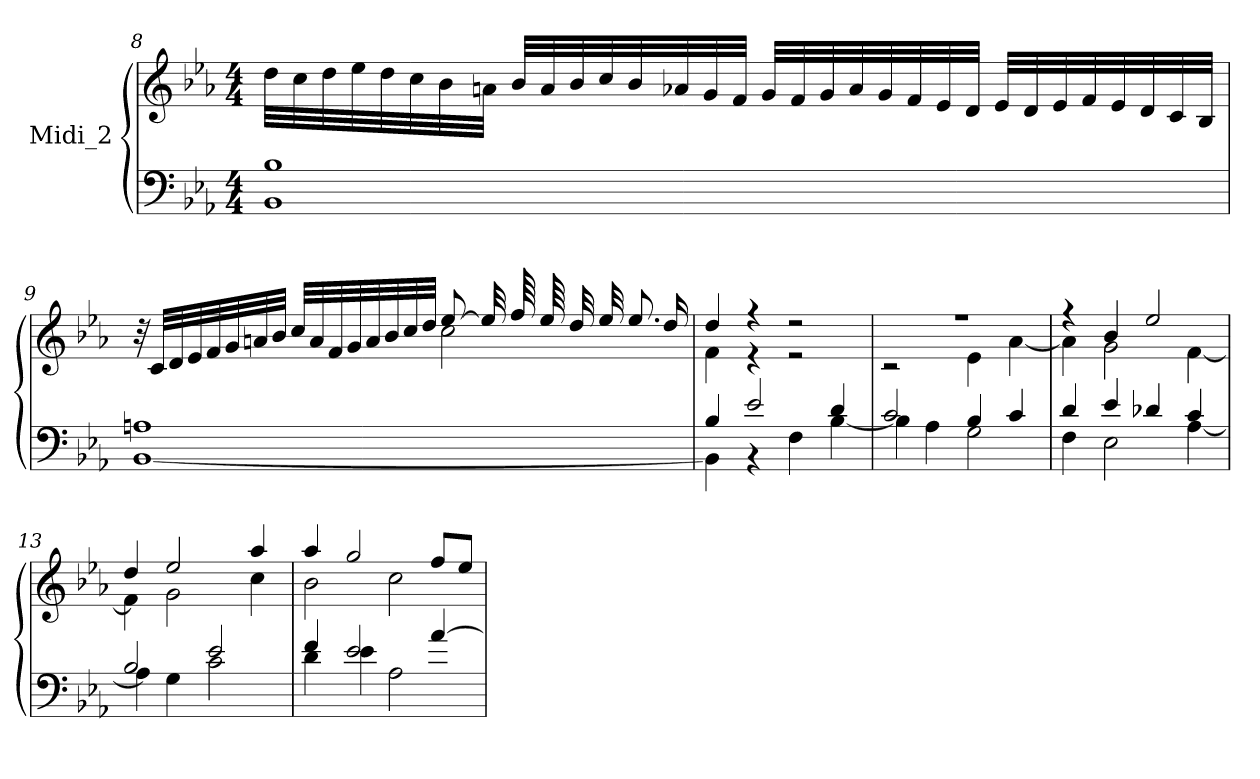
**kern	**kern
*part1	*part1
*staff2	*staff1
*I"Midi_2	*
*clefF4	*clefG2
*k[b-e-a-]	*k[b-e-a-]
*E-:	*E-:
*M4/4	*M4/4
=8	=8
*^	*
1B-/	1BB-\	32ddLLL
.	.	32cc
.	.	32dd
.	.	32ee-
.	.	32dd
.	.	32cc
.	.	32b-
.	.	32anJJJ
.	.	32b-LLL
.	.	32a
.	.	32b-
.	.	32cc
.	.	32b-
.	.	32a-X
.	.	32g
.	.	32fJJJ
.	.	32gLLL
.	.	32f
.	.	32g
.	.	32a-
.	.	32g
.	.	32f
.	.	32e-
.	.	32dJJJ
.	.	32e-LLL
.	.	32d
.	.	32e-
.	.	32f
.	.	32e-
.	.	32d
.	.	32c
.	.	32B-JJJ
!!LO:LB:g=z
=9	=9	=9
*	*	*^
1An/	[1BB-\	32r	2ryy
.	.	32c/LLL	.
.	.	32d/	.
.	.	32e-/	.
.	.	32f/	.
.	.	32g/	.
.	.	32an/	.
.	.	32b-/JJJ	.
.	.	32cc/LLL	.
.	.	32a/	.
.	.	32f/	.
.	.	32g/	.
.	.	32a/	.
.	.	32b-/	.
.	.	32cc/	.
.	.	32dd/JJJ	.
.	.	[8ee-L	2cc\
.	.	32ee-LL]	.
.	.	64ffL	.
.	.	64ee-	.
.	.	32dd	.
.	.	32ee-JJJ	.
.	.	8.ee-/L	.
.	.	16dd/J	.
=10	=10	=10	=10
4B-/	4BB-\]	4dd/	4f\
2e-/	4r	4r	4r
.	4F\	2r	2r
4d/	[4B-\	.	.
!!LO:LB:g=z	!!
=11	=11	=11	=11
2c/	4B-\]	1r	2r
.	4A-\	.	.
4B-/	2G\	.	4e-\
4c/	.	.	[4a-\
=12	=12	=12	=12
4d/	4F\	4r	4a-\]
4e-/	2E-\	4b-/	2g\
4d-X/	.	2ee-/	.
4c/	[4A-\	.	[4f\
=13	=13	=13	=13
2B-/	4A-\]	4dd/	4f\]
.	4G\	2ee-/	2g\
2e-/	2c\	.	.
.	.	4aa-/	4cc\
!!LO:LB:g=z	!!
=14	=14	=14	=14
4f/	4d\	4aa-/	2b-\
2e-/	4e-\	2gg/	.
.	2A-\	.	2cc\
[4a-/	.	8ffL	.
.	.	8ee-J	.
*v	*v	*	*
*	*v	*v
=	=
*-	*-
